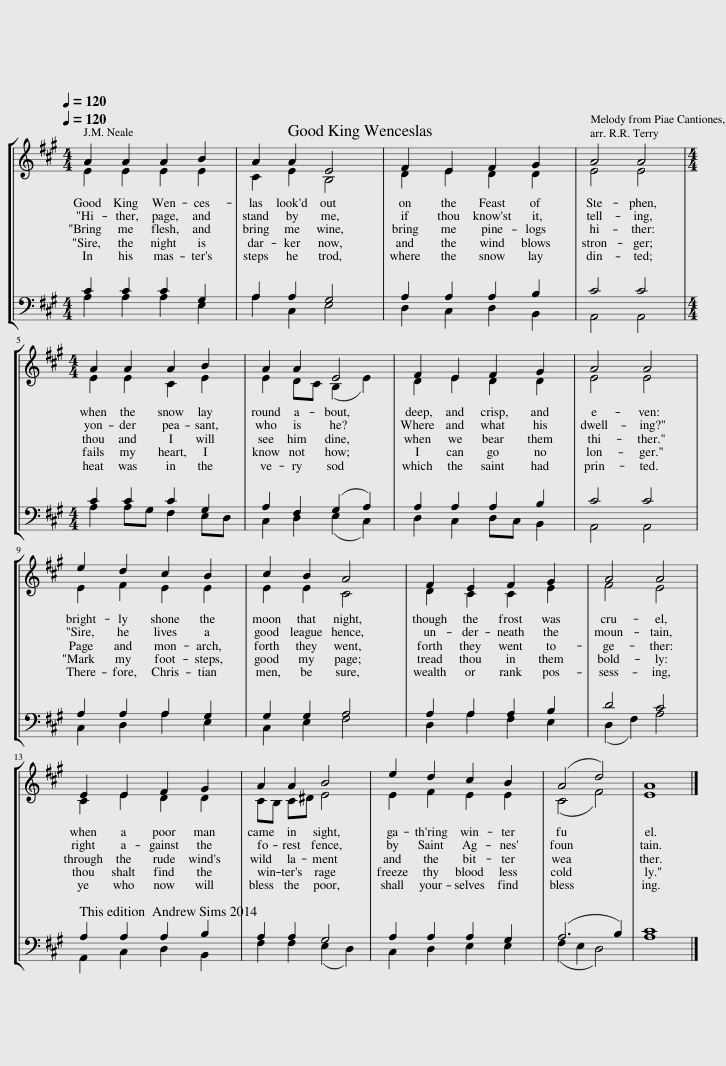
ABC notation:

X:1
%%score [ ( 1 2 ) ( 3 4 ) ]
L:1/8
Q:1/4=120
M:4/4
I:linebreak $
K:A
V:1 treble
V:2 treble
V:3 bass
V:4 bass
V:1
 A2 A2 A2 B2 | A2 A2 E4 | F2 E2 F2 G2 | A4 A4 |$[M:4/4] A2 A2 A2 B2 | %5
 A2 A2 E4 | F2 E2 F2 G2 | A4 A4 |$ e2 d2 c2 B2 | c2 B2 A4 | %10
 F2 E2 F2 G2 | A4 A4 |$ E2 E2 F2 G2 | A2 A2 B4 | e2 d2 c2 B2 | %15
 (A4 d4) | A8 |] %17
V:2
 E2 E2 E2 E2 | C2 E2 B,4 | D2 E2 D2 D2 | E4 E4 |$[M:4/4] E2 E2 C2 E2 | %5
 E2 DC (B,2 E2) | D2 E2 D2 D2 | E4 E4 |$ E2 F2 E2 E2 | E2 E2 C4 | %10
 D2 C2 C2 E2 | F4 E4 |$ C2 E2 D2 D2 | CB, C^D E4 | E2 F2 E2 E2 | %15
 (C4 F4) | E8 |] %17
V:3
 C2 C2 C2 G,2 | A,2 A,2 G,4 | A,2 A,2 A,2 B,2 | C4 C4 |$[M:4/4] C2 C2 C2 G,2 | %5
 A,2 F,2 (G,2 A,2) | A,2 A,2 A,2 B,2 | C4 C4 |$ A,2 A,2 A,2 G,2 | G,2 G,2 A,4 | %10
 A,2 A,2 A,2 B,2 | D4 C4 |$ A,2 A,2 A,2 B,2 | A,2 A,2 G,4 | A,2 A,2 A,2 G,2 | %15
 (A,6 B,2) | C8 |] %17
V:4
 A,2 A,2 A,2 E,2 | A,2 C,2 E,4 | D,2 C,2 D,2 B,,2 | A,,4 A,,4 |$[M:4/4] A,2 A,G, F,2 E,D, | %5
 C,2 D,2 (E,2 C,2) | D,2 C,2 D,C, B,,2 | A,,4 A,,4 |$ C,2 D,2 A,2 E,2 | C,2 E,2 F,4 | %10
 D,2 A,2 F,2 E,2 | (D,2 F,2) A,4 |$ A,,2 C,2 D,2 B,,2 | F,2 F,2 (E,2 D,2) | C,2 D,2 E,2 E,2 | %15
 (F,2 E,2 D,4) | A,8 |] %17
